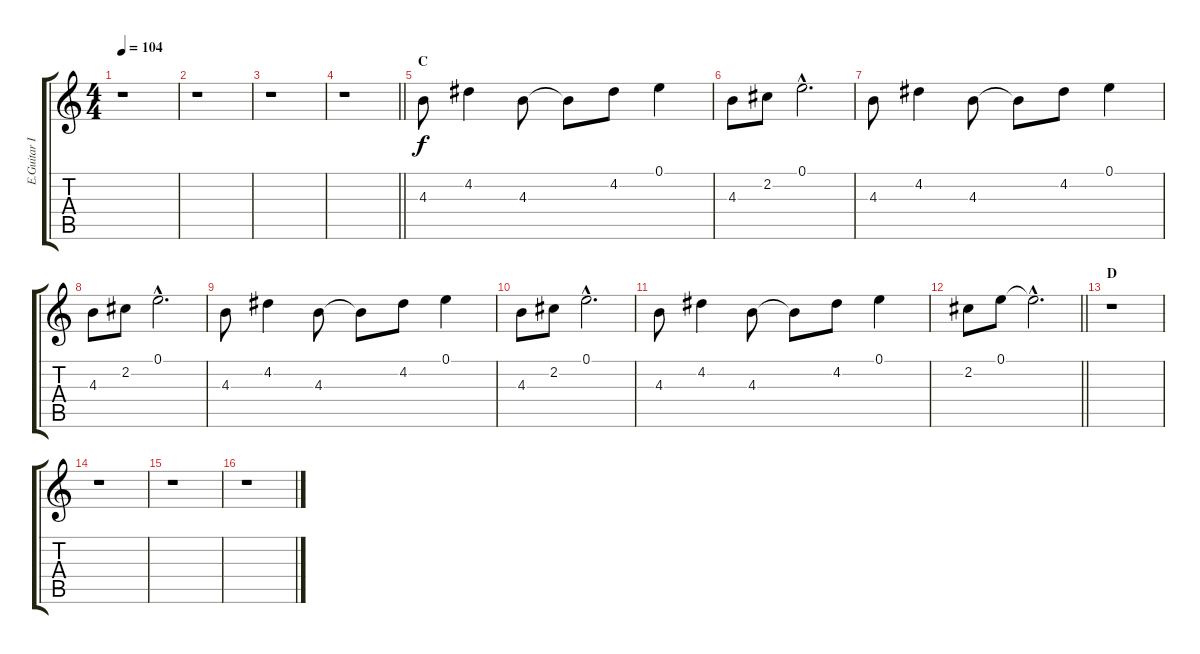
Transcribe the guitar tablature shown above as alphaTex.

\track ("E.Guitar III" "E.Guitar I") {instrument electricguitarclean}
\staff {score tabs}
\tuning (E4 B3 G3 D3 A2 E2) {hide}
\ts (4 4)
\tempo 104
\clef g2
\ks c
r.1{dy f} |
r.1 |
r.1 |
\barLineRight lightlight
r.1 |
\section ("" "C")
4.3.8 4.2.4 4.3.8 4.3{t}.8 4.2.8 0.1.4 |
4.3.8 2.2.8 0.1{hac}.2{d} |
4.3.8 4.2.4 4.3.8 4.3{t}.8 4.2.8 0.1.4 |
4.3.8 2.2.8 0.1{hac}.2{d} |
4.3.8 4.2.4 4.3.8 4.3{t}.8 4.2.8 0.1.4 |
4.3.8 2.2.8 0.1{hac}.2{d} |
4.3.8 4.2.4 4.3.8 4.3{t}.8 4.2.8 0.1.4 |
\barLineRight lightlight
2.2.8 0.1.8 0.1{hac t}.2{d} |
\section ("" "D")
r.1 |
r.1 |
r.1 |
r.1
